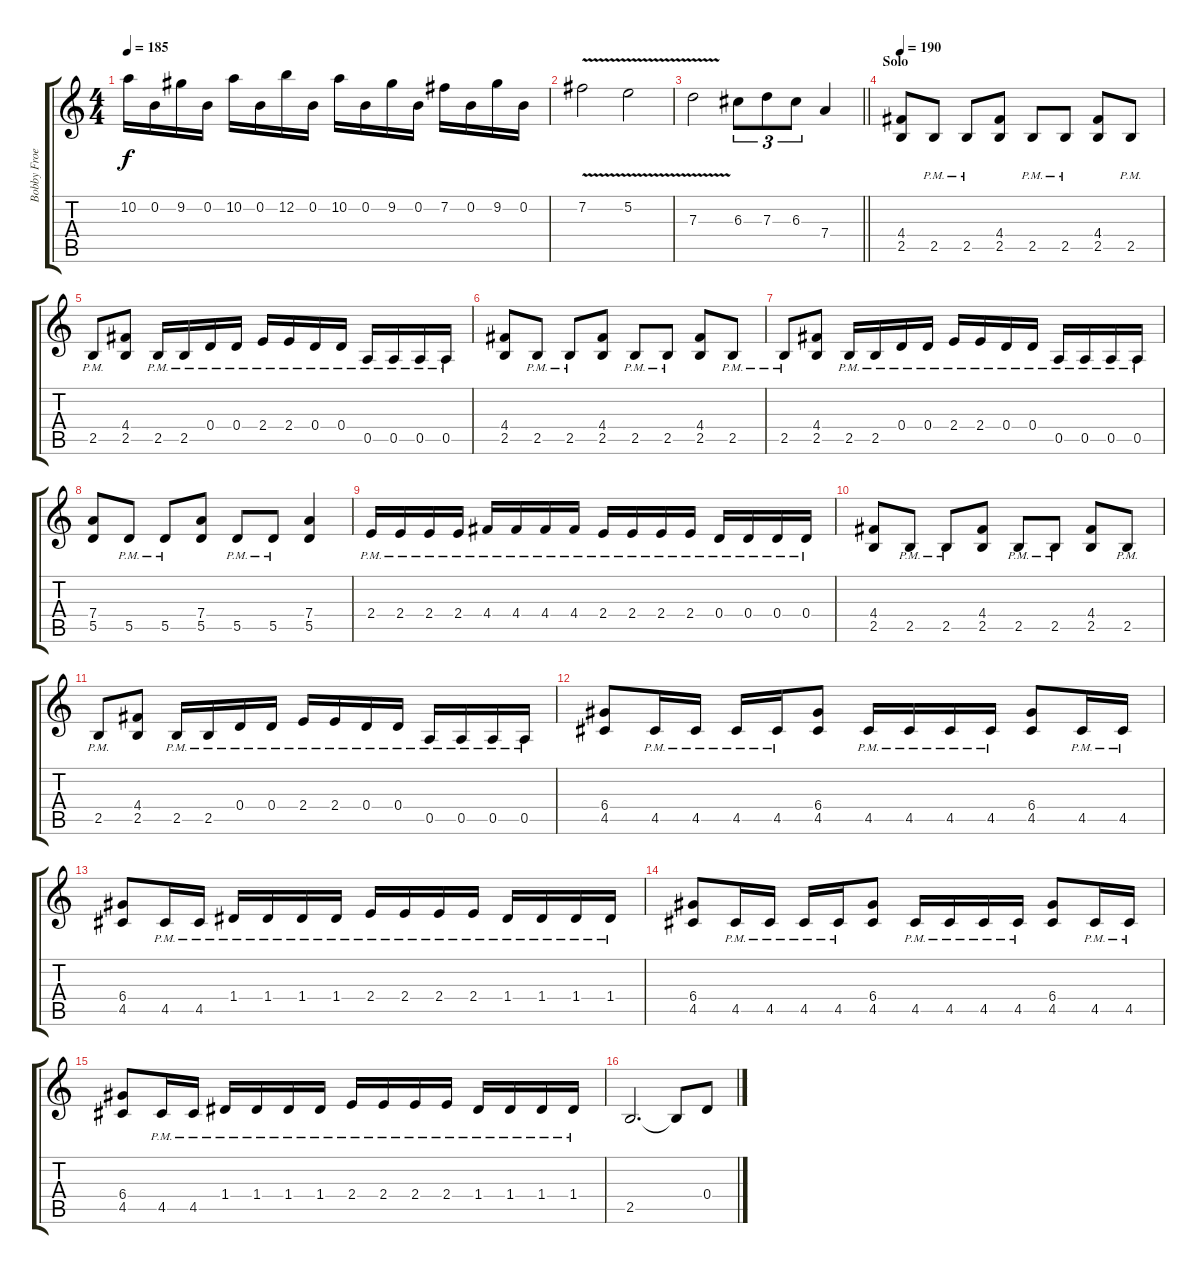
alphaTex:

\track ("Bobby Froese" "Bobby Froe") {instrument distortionguitar}
\staff {score tabs}
\tuning (E4 B3 G3 D3 A2 E2) {hide}
\ts (4 4)
\tempo 185
\clef g2
\ks c
10.2.16{dy f} 0.2.16 9.2.16 0.2.16 10.2.16 0.2.16 12.2.16 0.2.16 10.2.16 0.2.16 9.2.16 0.2.16 7.2.16 0.2.16 9.2.16 0.2.16 |
7.2{v}.2 5.2{v}.2 |
\barLineRight lightlight
7.3{v}.2 6.3.8{tu (3 2)} 7.3.8{tu (3 2)} 6.3.8{tu (3 2)} 7.4.4 |
\section ("" "Solo")
\tempo 190
(4.4 2.5).8 2.5{pm}.8 2.5{pm}.8 (4.4 2.5).8 2.5{pm}.8 2.5{pm}.8 (4.4 2.5).8 2.5{pm}.8 |
2.5{pm}.8 (4.4 2.5).8 2.5{pm}.16 2.5{pm}.16 0.4{pm}.16 0.4{pm}.16 2.4{pm}.16 2.4{pm}.16 0.4{pm}.16 0.4{pm}.16 0.5{pm}.16 0.5{pm}.16 0.5{pm}.16 0.5{pm}.16 |
(4.4 2.5).8 2.5{pm}.8 2.5{pm}.8 (4.4 2.5).8 2.5{pm}.8 2.5{pm}.8 (4.4 2.5).8 2.5{pm}.8 |
2.5{pm}.8 (4.4 2.5).8 2.5{pm}.16 2.5{pm}.16 0.4{pm}.16 0.4{pm}.16 2.4{pm}.16 2.4{pm}.16 0.4{pm}.16 0.4{pm}.16 0.5{pm}.16 0.5{pm}.16 0.5{pm}.16 0.5{pm}.16 |
(7.4 5.5).8 5.5{pm}.8 5.5{pm}.8 (7.4 5.5).8 5.5{pm}.8 5.5{pm}.8 (7.4 5.5).4 |
2.4{pm}.16 2.4{pm}.16 2.4{pm}.16 2.4{pm}.16 4.4{pm}.16 4.4{pm}.16 4.4{pm}.16 4.4{pm}.16 2.4{pm}.16 2.4{pm}.16 2.4{pm}.16 2.4{pm}.16 0.4{pm}.16 0.4{pm}.16 0.4{pm}.16 0.4{pm}.16 |
(4.4 2.5).8 2.5{pm}.8 2.5{pm}.8 (4.4 2.5).8 2.5{pm}.8 2.5{pm}.8 (4.4 2.5).8 2.5{pm}.8 |
2.5{pm}.8 (4.4 2.5).8 2.5{pm}.16 2.5{pm}.16 0.4{pm}.16 0.4{pm}.16 2.4{pm}.16 2.4{pm}.16 0.4{pm}.16 0.4{pm}.16 0.5{pm}.16 0.5{pm}.16 0.5{pm}.16 0.5{pm}.16 |
(6.4 4.5).8 4.5{pm}.16 4.5{pm}.16 4.5{pm}.16 4.5{pm}.16 (6.4 4.5).8 4.5{pm}.16 4.5{pm}.16 4.5{pm}.16 4.5{pm}.16 (6.4 4.5).8 4.5{pm}.16 4.5{pm}.16 |
(6.4 4.5).8 4.5{pm}.16 4.5{pm}.16 1.4{pm}.16 1.4{pm}.16 1.4{pm}.16 1.4{pm}.16 2.4{pm}.16 2.4{pm}.16 2.4{pm}.16 2.4{pm}.16 1.4{pm}.16 1.4{pm}.16 1.4{pm}.16 1.4{pm}.16 |
(6.4 4.5).8 4.5{pm}.16 4.5{pm}.16 4.5{pm}.16 4.5{pm}.16 (6.4 4.5).8 4.5{pm}.16 4.5{pm}.16 4.5{pm}.16 4.5{pm}.16 (6.4 4.5).8 4.5{pm}.16 4.5{pm}.16 |
(6.4 4.5).8 4.5{pm}.16 4.5{pm}.16 1.4{pm}.16 1.4{pm}.16 1.4{pm}.16 1.4{pm}.16 2.4{pm}.16 2.4{pm}.16 2.4{pm}.16 2.4{pm}.16 1.4{pm}.16 1.4{pm}.16 1.4{pm}.16 1.4{pm}.16 |
2.5.2{d} 2.5{t}.8 0.4.8
